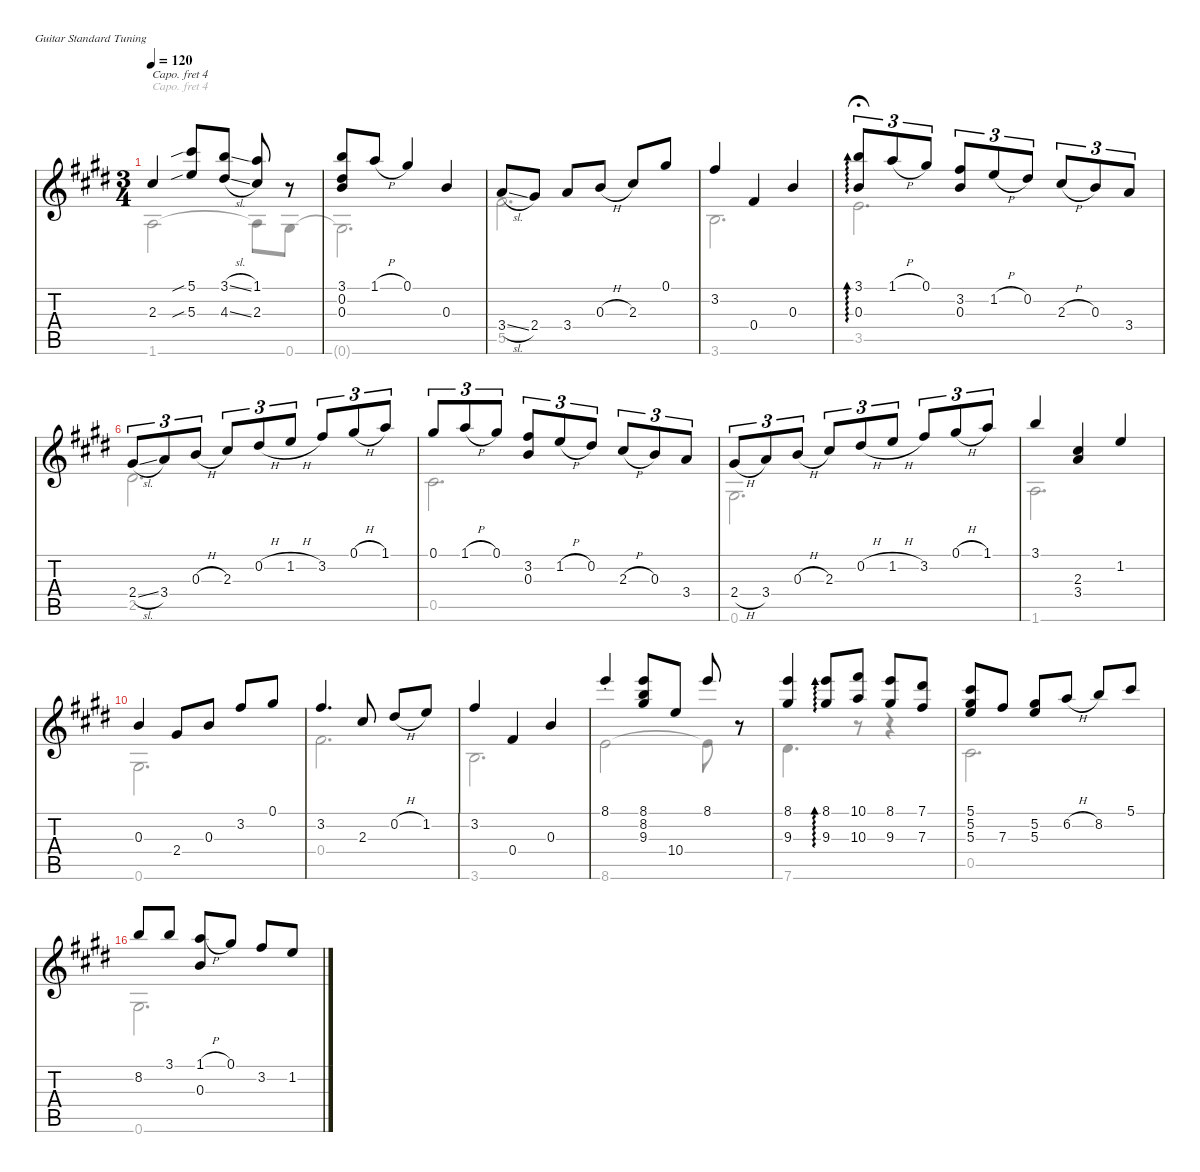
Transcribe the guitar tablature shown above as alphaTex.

\defaultSystemsLayout 4
\hideDynamics
\bracketExtendMode nobrackets
\singleTrackTrackNamePolicy hidden
\multiTrackTrackNamePolicy hidden
\otherSystemsTrackNameOrientation horizontal
\extendBarLines
\defaultBarNumberDisplay FirstOfSystem
\track ("Steel Guitar" "s.guit.") {instrument acousticguitarsteel}
\staff {score tabs}
\capo 4
\tuning (E4 B3 G3 D3 A2 E2)
\voice
\ts (3 4)
\tempo 120
\clef g2
\ks e
2.3{acc #}.4{dy mf beam Up} (5.1{sib acc #} 5.3{sib acc forcenatural}).8{beam Up} (3.1{sl acc forcenatural} 4.3{sl acc #}).8{beam Up} (1.1{acc forcenatural} 2.3{acc #}).8{beam Up} r.8{beam Up} |
(3.1{acc forcenatural} 0.2{acc #} 0.3{acc forcenatural}).8{beam Up} 1.1{h acc forcenatural}.8{beam Up} 0.1{acc #}.4{beam Up} 0.3{acc forcenatural}.4{beam Up} |
3.4{sl acc forcenatural}.8{beam Up} 2.4{acc #}.8{beam Up} 3.4{acc forcenatural}.8{beam Up} 0.3{h acc forcenatural}.8{beam Up} 2.3{acc #}.8{beam Up} 0.1{acc #}.8{beam Up} |
3.2{acc #}.4{beam Up} 0.4{acc #}.4{beam Up} 0.3{acc forcenatural}.4{beam Up} |
(3.1{acc forcenatural} 0.3{acc forcenatural}).8{tu (3 2) ad 0 fermata (medium 1) beam Up} 1.1{h acc forcenatural}.8{tu (3 2) beam Up} 0.1{acc #}.8{tu (3 2) beam Up} (3.2{acc #} 0.3{acc forcenatural}).8{tu (3 2) beam Up} 1.2{h acc forcenatural}.8{tu (3 2) beam Up} 0.2{acc #}.8{tu (3 2) beam Up} 2.3{h acc #}.8{tu (3 2) beam Up} 0.3{acc forcenatural}.8{tu (3 2) beam Up} 3.4{acc forcenatural}.8{tu (3 2) beam Up} |
2.4{sl acc #}.8{tu (3 2) beam Up} 3.4{acc forcenatural}.8{tu (3 2) beam Up} 0.3{h acc forcenatural}.8{tu (3 2) beam Up} 2.3{acc #}.8{tu (3 2) beam Up} 0.2{h acc #}.8{tu (3 2) beam Up} 1.2{h acc forcenatural}.8{tu (3 2) beam Up} 3.2{acc #}.8{tu (3 2) beam Up} 0.1{h acc #}.8{tu (3 2) beam Up} 1.1{acc forcenatural}.8{tu (3 2) beam Up} |
0.1{acc #}.8{tu (3 2) beam Up} 1.1{h acc forcenatural}.8{tu (3 2) beam Up} 0.1{acc #}.8{tu (3 2) beam Up} (3.2{acc #} 0.3{acc forcenatural}).8{tu (3 2) beam Up} 1.2{h acc forcenatural}.8{tu (3 2) beam Up} 0.2{acc #}.8{tu (3 2) beam Up} 2.3{h acc #}.8{tu (3 2) beam Up} 0.3{acc forcenatural}.8{tu (3 2) beam Up} 3.4{acc forcenatural}.8{tu (3 2) beam Up} |
2.4{h acc #}.8{tu (3 2) beam Up} 3.4{acc forcenatural}.8{tu (3 2) beam Up} 0.3{h acc forcenatural}.8{tu (3 2) beam Up} 2.3{acc #}.8{tu (3 2) beam Up} 0.2{h acc #}.8{tu (3 2) beam Up} 1.2{h acc forcenatural}.8{tu (3 2) beam Up} 3.2{acc #}.8{tu (3 2) beam Up} 0.1{h acc #}.8{tu (3 2) beam Up} 1.1{acc forcenatural}.8{tu (3 2) beam Up} |
3.1{acc forcenatural}.4{beam Up} (2.3{acc #} 3.4{acc forcenatural}).4{beam Up} 1.2{acc forcenatural}.4{beam Up} |
0.3{acc forcenatural}.4{beam Up} 2.4{acc #}.8{beam Up} 0.3{acc forcenatural}.8{beam Up} 3.2{acc #}.8{beam Up} 0.1{acc #}.8{beam Up} |
3.2{acc #}.4{d beam Up} 2.3{acc #}.8{beam Up} 0.2{h acc #}.8{beam Up} 1.2{acc forcenatural}.8{beam Up} |
3.2{acc #}.4{beam Up} 0.4{acc #}.4{beam Up} 0.3{acc forcenatural}.4{beam Up} |
8.1{st acc forcenatural}.4{beam Up} (8.1{acc forcenatural} 8.2{acc forcenatural} 9.3{acc #}).8{beam Up} 10.4{acc forcenatural}.8{beam Up} 8.1{acc forcenatural}.8{beam Up} r.8{beam Up} |
(8.1{acc forcenatural} 9.3{acc #}).4{beam Up} (8.1{acc forcenatural} 9.3{acc #}).8{ad 0 beam Up} (10.1{acc #} 10.3{acc forcenatural}).8{beam Up} (8.1{acc forcenatural} 9.3{acc #}).8{beam Up} (7.1{acc #} 7.3{acc #}).8{beam Up} |
(5.1{acc #} 5.3{acc forcenatural} 5.2{acc #}).8{beam Up} 7.3{acc #}.8{beam Up} (5.2{acc #} 5.3{acc forcenatural}).8{beam Up} 6.2{h acc forcenatural}.8{beam Up} 8.2{acc forcenatural}.8{beam Up} 5.1{acc #}.8{beam Up} |
8.2{acc forcenatural}.8{beam Up} 3.1{acc forcenatural}.8{beam Up} (1.1{h acc forcenatural} 0.3{acc forcenatural}).8{beam Up} 0.1{acc #}.8{beam Up} 3.2{acc #}.8{beam Up} 1.2{acc forcenatural}.8{beam Up}
\voice
\clef g2
\ottava regular
\simile none
\ks e
|
|
|
|
|
|
|
|
|
|
|
|
|
|
|
\voice
\clef g2
\ottava regular
\simile none
\ks e
1.6{acc forcenatural}.2{dy mf beam Down} 1.6{t acc forcenatural}.8{beam Down} 0.6{acc #}.8{beam Down} |
0.6{t acc #}.2{d beam Down} |
5.5{acc #}.2{d beam Down} |
3.6{acc forcenatural}.2{d beam Down} |
3.5{acc forcenatural}.2{d fermata (medium 1) beam Down} |
2.5{acc #}.2{d beam Down} |
0.5{acc #}.2{d beam Down} |
0.6{acc #}.2{d beam Down} |
1.6{acc forcenatural}.2{d beam Down} |
0.6{acc #}.2{d beam Down} |
0.4{acc #}.2{d beam Down} |
3.6{acc forcenatural}.2{d beam Down} |
8.6{acc forcenatural}.2{beam Down} 8.6{t acc forcenatural}.8{beam Down} r.8{beam Down} |
7.6{acc #}.4{d beam Down} r.8{beam Down} r.4{beam Down} |
0.5{acc #}.2{d beam Down} |
0.6{acc #}.2{d beam Down}
